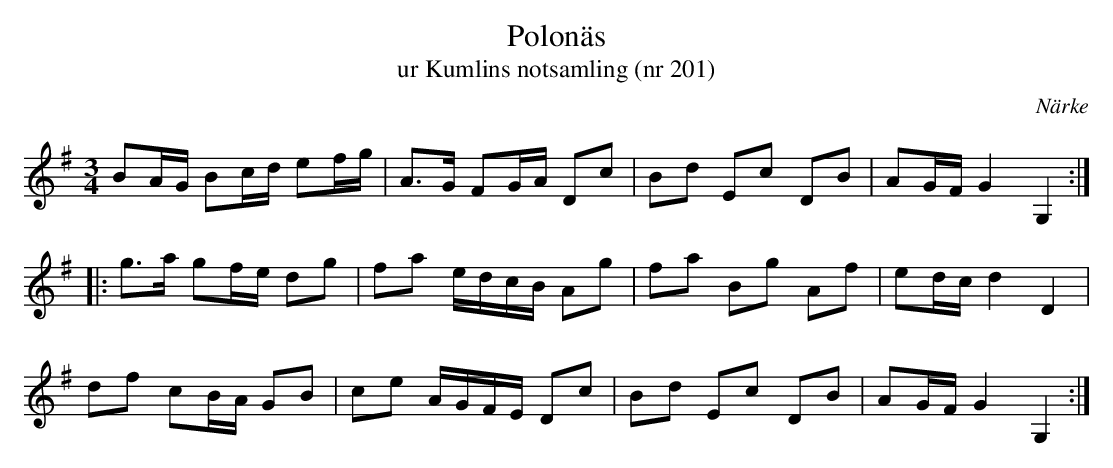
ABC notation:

X:1
T:Polonäs
T:ur Kumlins notsamling (nr 201)
O:Närke
M:3/4
L:1/16
K:G
B2AG B2cd e2fg | A2>G2 F2GA D2c2 | B2d2 E2c2 D2B2 | A2GF G4 G,4 ::
g2>a2 g2fe d2g2 | f2a2 edcB A2g2 | f2a2 B2g2 A2f2 | e2dc^ d4 D4 |
d2f2 c2BA G2B2 | c2e2 AGFE D2c2 | B2d2 E2c2 D2B2 | A2GF G4 G,4 :|
